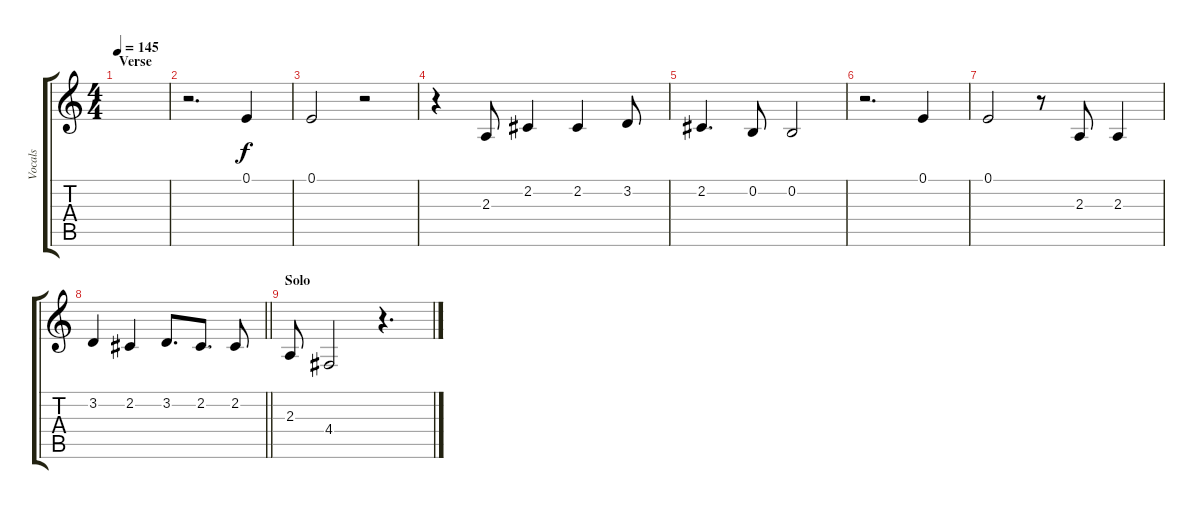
\track ("Vocals" "Vocals") {instrument flute}
\staff {score tabs}
\tuning (E4 B3 G3 D3 A2 E2) {hide}
\ts (4 4)
\section ("" "Verse")
\tempo 145
\clef g2
\ks c
|
r.2{d} 0.1.4 |
0.1.2 r.2 |
r.4 2.3.8 2.2.4 2.2.4 3.2.8 |
2.2.4{d} 0.2.8 0.2.2 |
r.2{d} 0.1.4 |
0.1.2 r.8 2.3.8 2.3.4 |
\barLineRight lightlight
3.2.4 2.2.4 3.2.8{d} 2.2.8{d} 2.2.8 |
\section ("" "Solo")
2.3.8 4.4.2 r.4{d}
